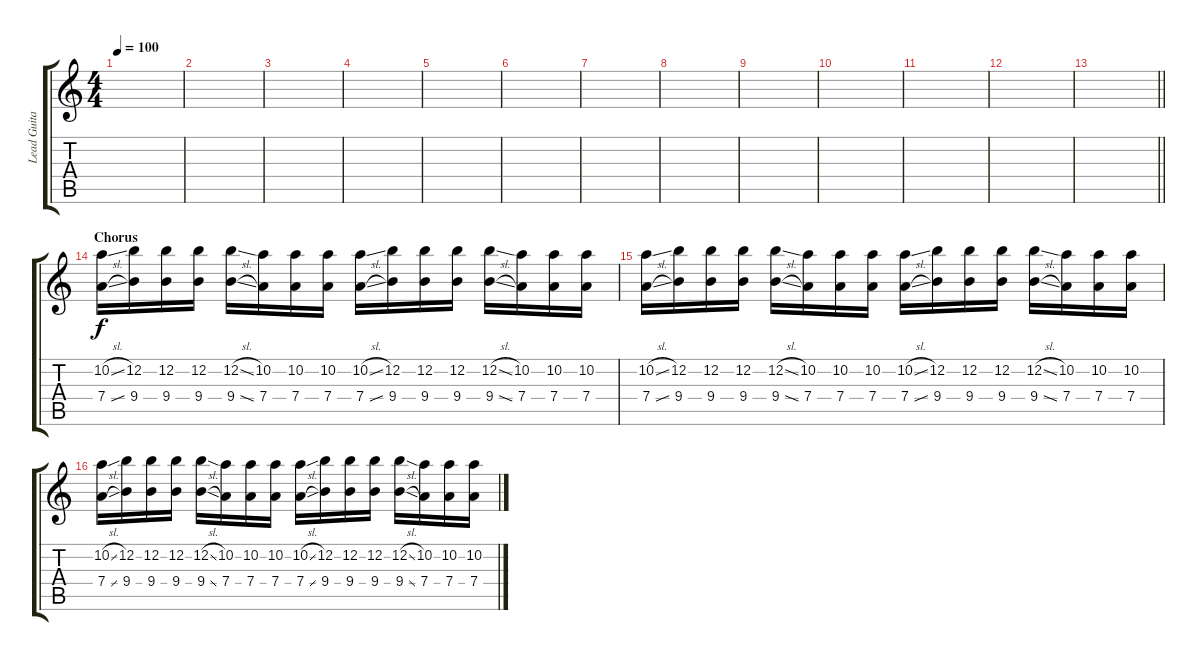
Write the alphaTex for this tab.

\track ("Lead Guitar" "Lead Guita") {instrument distortionguitar}
\staff {score tabs}
\tuning (E4 B3 G3 D3 A2 E2) {hide}
\ts (4 4)
\tempo 100
\clef g2
\ks c
|
|
|
|
|
|
|
|
|
|
|
|
\barLineRight lightlight
|
\section ("" "Chorus")
(10.2{sl} 7.4{sl}).16 (12.2 9.4).16 (12.2 9.4).16 (12.2 9.4).16 (12.2{sl} 9.4{sl}).16 (10.2 7.4).16 (10.2 7.4).16 (10.2 7.4).16 (10.2{sl} 7.4{sl}).16 (12.2 9.4).16 (12.2 9.4).16 (12.2 9.4).16 (12.2{sl} 9.4{sl}).16 (10.2 7.4).16 (10.2 7.4).16 (10.2 7.4).16 |
(10.2{sl} 7.4{sl}).16 (12.2 9.4).16 (12.2 9.4).16 (12.2 9.4).16 (12.2{sl} 9.4{sl}).16 (10.2 7.4).16 (10.2 7.4).16 (10.2 7.4).16 (10.2{sl} 7.4{sl}).16 (12.2 9.4).16 (12.2 9.4).16 (12.2 9.4).16 (12.2{sl} 9.4{sl}).16 (10.2 7.4).16 (10.2 7.4).16 (10.2 7.4).16 |
(10.2{sl} 7.4{sl}).16 (12.2 9.4).16 (12.2 9.4).16 (12.2 9.4).16 (12.2{sl} 9.4{sl}).16 (10.2 7.4).16 (10.2 7.4).16 (10.2 7.4).16 (10.2{sl} 7.4{sl}).16 (12.2 9.4).16 (12.2 9.4).16 (12.2 9.4).16 (12.2{sl} 9.4{sl}).16 (10.2 7.4).16 (10.2 7.4).16 (10.2 7.4).16
